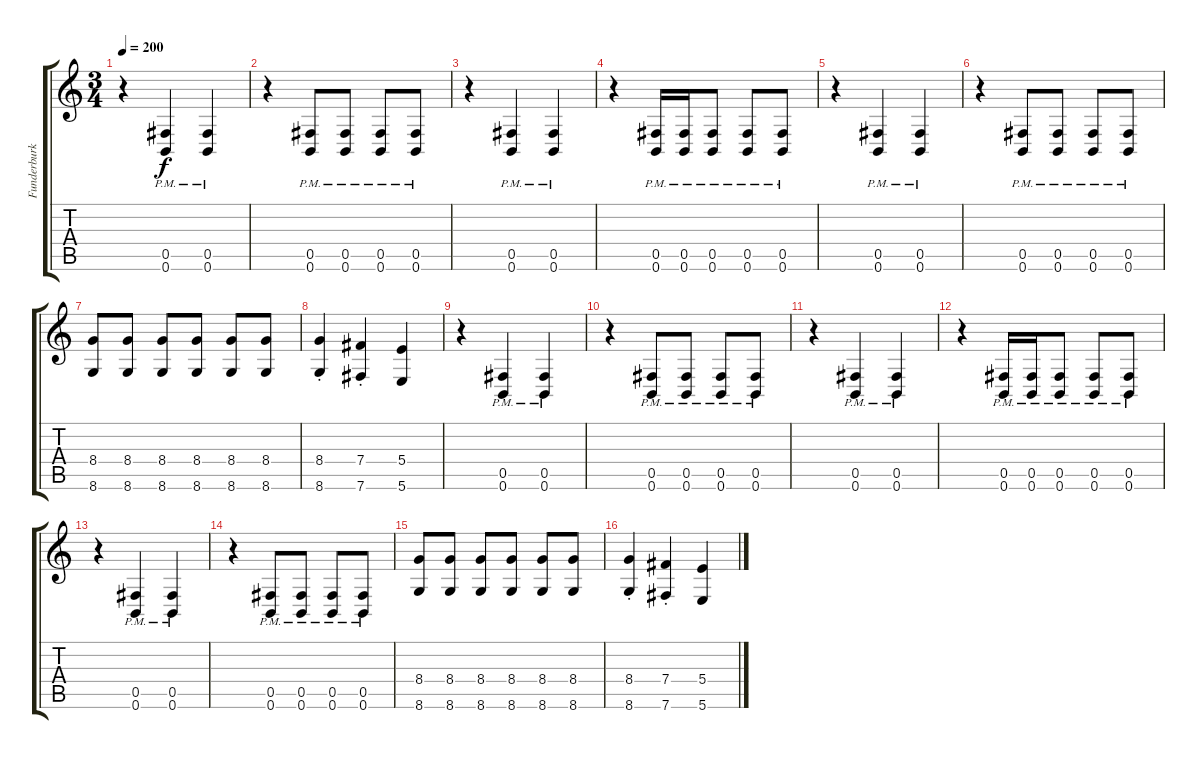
\track ("Funderburk Rhythm " "Funderburk") {instrument overdrivenguitar}
\staff {score tabs}
\tuning (Db4 Ab3 E3 B2 Gb2 B1) {hide}
\ts (3 4)
\tempo 200
\clef g2
\ks c
r.4{dy f} (0.5{pm} 0.6{pm}).4 (0.5{pm} 0.6{pm}).4 |
r.4 (0.5{pm} 0.6{pm}).8 (0.5{pm} 0.6{pm}).8 (0.5{pm} 0.6{pm}).8 (0.5{pm} 0.6{pm}).8 |
r.4 (0.5{pm} 0.6{pm}).4 (0.5{pm} 0.6{pm}).4 |
r.4 (0.5{pm} 0.6{pm}).16 (0.5{pm} 0.6{pm}).16 (0.5{pm} 0.6{pm}).8 (0.5{pm} 0.6{pm}).8 (0.5{pm} 0.6{pm}).8 |
r.4 (0.5{pm} 0.6{pm}).4 (0.5{pm} 0.6{pm}).4 |
r.4 (0.5{pm} 0.6{pm}).8 (0.5{pm} 0.6{pm}).8 (0.5{pm} 0.6{pm}).8 (0.5{pm} 0.6{pm}).8 |
(8.4 8.6).8 (8.4 8.6).8 (8.4 8.6).8 (8.4 8.6).8 (8.4 8.6).8 (8.4 8.6).8 |
(8.4{st} 8.6{st}).4 (7.4{st} 7.6{st}).4 (5.4 5.6).4 |
r.4 (0.5{pm} 0.6{pm}).4 (0.5{pm} 0.6{pm}).4 |
r.4 (0.5{pm} 0.6{pm}).8 (0.5{pm} 0.6{pm}).8 (0.5{pm} 0.6{pm}).8 (0.5{pm} 0.6{pm}).8 |
r.4 (0.5{pm} 0.6{pm}).4 (0.5{pm} 0.6{pm}).4 |
r.4 (0.5{pm} 0.6{pm}).16 (0.5{pm} 0.6{pm}).16 (0.5{pm} 0.6{pm}).8 (0.5{pm} 0.6{pm}).8 (0.5{pm} 0.6{pm}).8 |
r.4 (0.5{pm} 0.6{pm}).4 (0.5{pm} 0.6{pm}).4 |
r.4 (0.5{pm} 0.6{pm}).8 (0.5{pm} 0.6{pm}).8 (0.5{pm} 0.6{pm}).8 (0.5{pm} 0.6{pm}).8 |
(8.4 8.6).8 (8.4 8.6).8 (8.4 8.6).8 (8.4 8.6).8 (8.4 8.6).8 (8.4 8.6).8 |
(8.4{st} 8.6{st}).4 (7.4{st} 7.6{st}).4 (5.4 5.6).4
